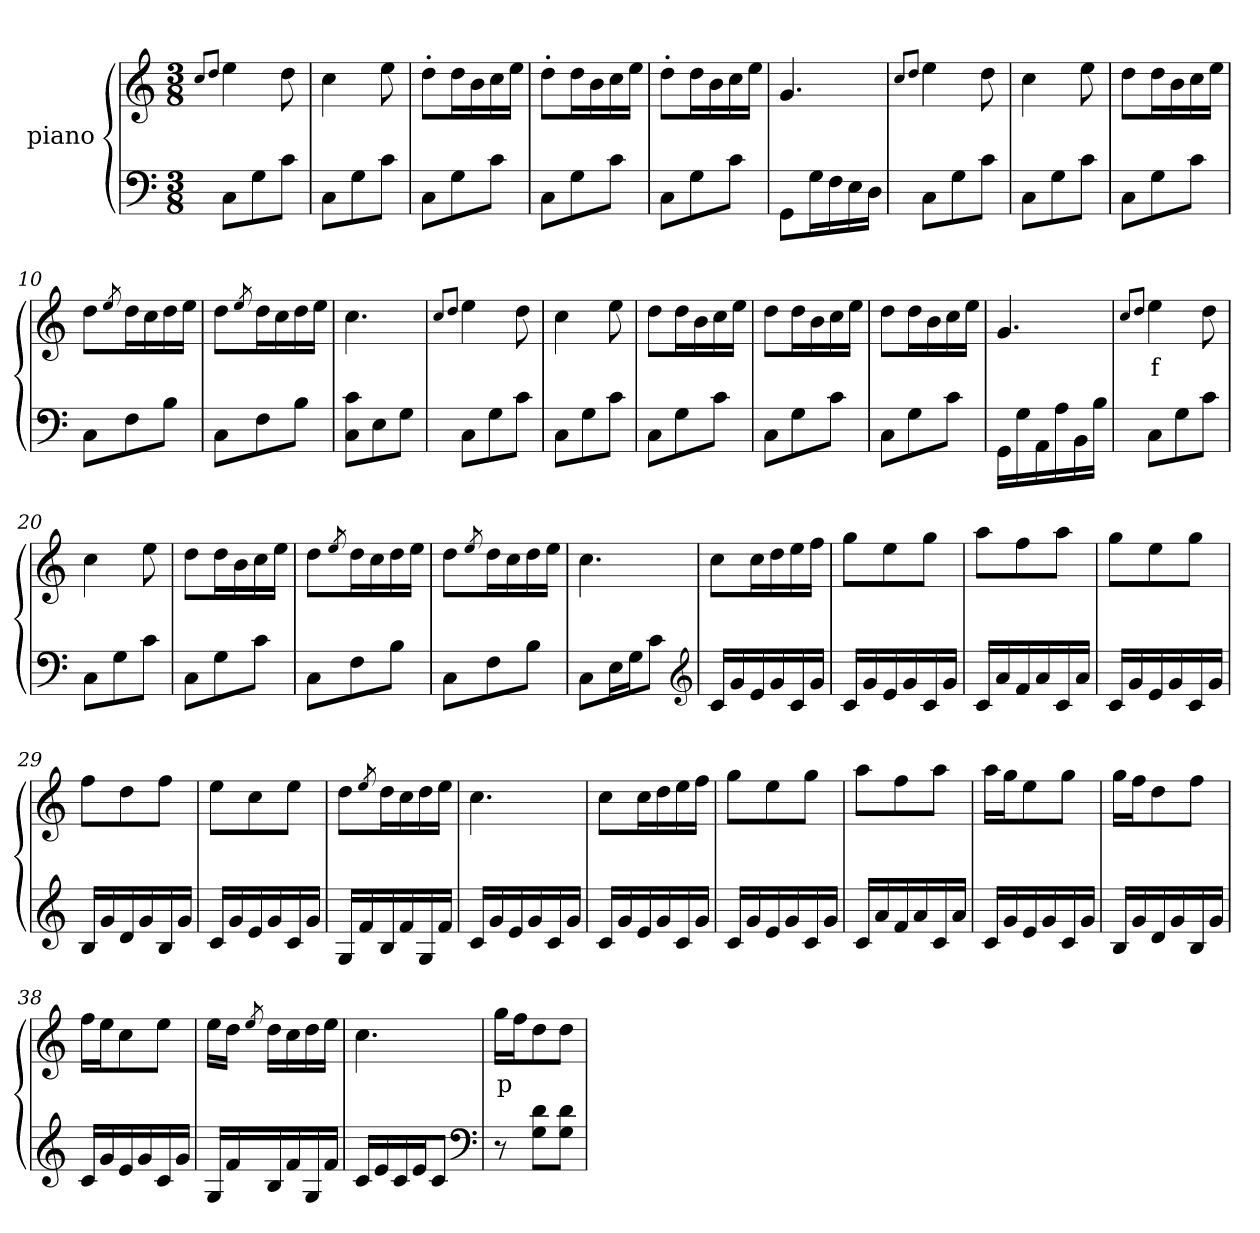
**kern	**kern	**text
*part2	*part1	*part1
*staff2	*staff1	*staff1
*I"piano	*I"piano	*
*clefF4	*clefG2	*
*k[]	*k[]	*
*C:	*C:	*
*M3/8	*M3/8	*
=1	=1	=1
.	8qcc/L	.
.	8qdd/J	.
8C\L	4ee\	.
8G\	.	.
8c\J	8dd\	.
=2	=2	=2
8C\L	4cc\	.
8G\	.	.
8c\J	8ee\	.
=3	=3	=3
8C\L	8dd'>\L	.
8G\	16dd\L	.
.	16b\	.
8c\J	16cc\	.
.	16ee\JJ	.
=4	=4	=4
8C\L	8dd'>\L	.
8G\	16dd\L	.
.	16b\	.
8c\J	16cc\	.
.	16ee\JJ	.
=5	=5	=5
8C\L	8dd'>\L	.
8G\	16dd\L	.
.	16b\	.
8c\J	16cc\	.
.	16ee\JJ	.
=6	=6	=6
8GG\L	4.g/	.
16G\L	.	.
16F\	.	.
16E\	.	.
16D\JJ	.	.
=7	=7	=7
.	8qcc/L	.
.	8qdd/J	.
8C\L	4ee\	.
8G\	.	.
8c\J	8dd\	.
=8	=8	=8
8C\L	4cc\	.
8G\	.	.
8c\J	8ee\	.
=9	=9	=9
8C\L	8dd\L	.
8G\	16dd\L	.
.	16b\	.
8c\J	16cc\	.
.	16ee\JJ	.
=10	=10	=10
8C\L	8dd\L	.
.	8qee/	.
8F\	16dd\L	.
.	16cc\	.
8B\J	16dd\	.
.	16ee\JJ	.
=11	=11	=11
8C\L	8dd\L	.
.	8qee/	.
8F\	16dd\L	.
.	16cc\	.
8B\J	16dd\	.
.	16ee\JJ	.
=12	=12	=12
8C\ 8c\L	4.cc\	.
8E\	.	.
8G\J	.	.
=13	=13	=13
.	8qcc/L	.
.	8qdd/J	.
8C\L	4ee\	.
8G\	.	.
8c\J	8dd\	.
=14	=14	=14
8C\L	4cc\	.
8G\	.	.
8c\J	8ee\	.
=15	=15	=15
8C\L	8dd\L	.
8G\	16dd\L	.
.	16b\	.
8c\J	16cc\	.
.	16ee\JJ	.
=16	=16	=16
8C\L	8dd\L	.
8G\	16dd\L	.
.	16b\	.
8c\J	16cc\	.
.	16ee\JJ	.
=17	=17	=17
8C\L	8dd\L	.
8G\	16dd\L	.
.	16b\	.
8c\J	16cc\	.
.	16ee\JJ	.
=18	=18	=18
16GG\LL	4.g/	.
16G\	.	.
16AA\	.	.
16A\	.	.
16BB\	.	.
16B\JJ	.	.
=19	=19	=19
.	8qcc/L	.
.	8qdd/J	.
8C\L	4ee\	f
8G\	.	.
8c\J	8dd\	.
=20	=20	=20
8C\L	4cc\	.
8G\	.	.
8c\J	8ee\	.
=21	=21	=21
8C\L	8dd\L	.
8G\	16dd\L	.
.	16b\	.
8c\J	16cc\	.
.	16ee\JJ	.
=22	=22	=22
8C\L	8dd\L	.
.	8qee/	.
8F\	16dd\L	.
.	16cc\	.
8B\J	16dd\	.
.	16ee\JJ	.
=23	=23	=23
8C\L	8dd\L	.
.	8qee/	.
8F\	16dd\L	.
.	16cc\	.
8B\J	16dd\	.
.	16ee\JJ	.
=24	=24	=24
8C\L	4.cc\	.
16E\L	.	.
16G\J	.	.
8c\J	.	.
*clefG2	*	*
=25	=25	=25
16c/LL	8cc\L	.
16g/	.	.
16e/	16cc\L	.
16g/	16dd\	.
16c/	16ee\	.
16g/JJ	16ff\JJ	.
=26	=26	=26
16c/LL	8gg\L	.
16g/	.	.
16e/	8ee\	.
16g/	.	.
16c/	8gg\J	.
16g/JJ	.	.
=27	=27	=27
16c/LL	8aa\L	.
16a/	.	.
16f/	8ff\	.
16a/	.	.
16c/	8aa\J	.
16a/JJ	.	.
=28	=28	=28
16c/LL	8gg\L	.
16g/	.	.
16e/	8ee\	.
16g/	.	.
16c/	8gg\J	.
16g/JJ	.	.
=29	=29	=29
16B/LL	8ff\L	.
16g/	.	.
16d/	8dd\	.
16g/	.	.
16B/	8ff\J	.
16g/JJ	.	.
=30	=30	=30
16c/LL	8ee\L	.
16g/	.	.
16e/	8cc\	.
16g/	.	.
16c/	8ee\J	.
16g/JJ	.	.
=31	=31	=31
16G/LL	8dd\L	.
16f/	.	.
.	8qee/	.
16B/	16dd\L	.
16f/	16cc\	.
16G/	16dd\	.
16f/JJ	16ee\JJ	.
=32	=32	=32
16c/LL	4.cc\	.
16g/	.	.
16e/	.	.
16g/	.	.
16c/	.	.
16g/JJ	.	.
=33	=33	=33
16c/LL	8cc\L	.
16g/	.	.
16e/	16cc\L	.
16g/	16dd\	.
16c/	16ee\	.
16g/JJ	16ff\JJ	.
=34	=34	=34
16c/LL	8gg\L	.
16g/	.	.
16e/	8ee\	.
16g/	.	.
16c/	8gg\J	.
16g/JJ	.	.
=35	=35	=35
16c/LL	8aa\L	.
16a/	.	.
16f/	8ff\	.
16a/	.	.
16c/	8aa\J	.
16a/JJ	.	.
=36	=36	=36
16c/LL	16aa\LL	.
16g/	16gg\J	.
16e/	8ee\	.
16g/	.	.
16c/	8gg\J	.
16g/JJ	.	.
=37	=37	=37
16B/LL	16gg\LL	.
16g/	16ff\J	.
16d/	8dd\	.
16g/	.	.
16B/	8ff\J	.
16g/JJ	.	.
=38	=38	=38
16c/LL	16ff\LL	.
16g/	16ee\J	.
16e/	8cc\	.
16g/	.	.
16c/	8ee\J	.
16g/JJ	.	.
=39	=39	=39
16G/LL	16ee\LL	.
16f/	16dd\JJ	.
.	8qee/	.
16B/	16dd\LL	.
16f/	16cc\	.
16G/	16dd\	.
16f/JJ	16ee\JJ	.
=40	=40	=40
16c/LL	4.cc\	.
16e/	.	.
16c/	.	.
16e/J	.	.
8c/J	.	.
*clefF4	*	*
=41	=41	=41
8r	16gg\LL	p
.	16ff\J	.
8G\ 8d\L	8dd\	.
8G\ 8d\J	8dd\J	.
=	=	=
*-	*-	*-
